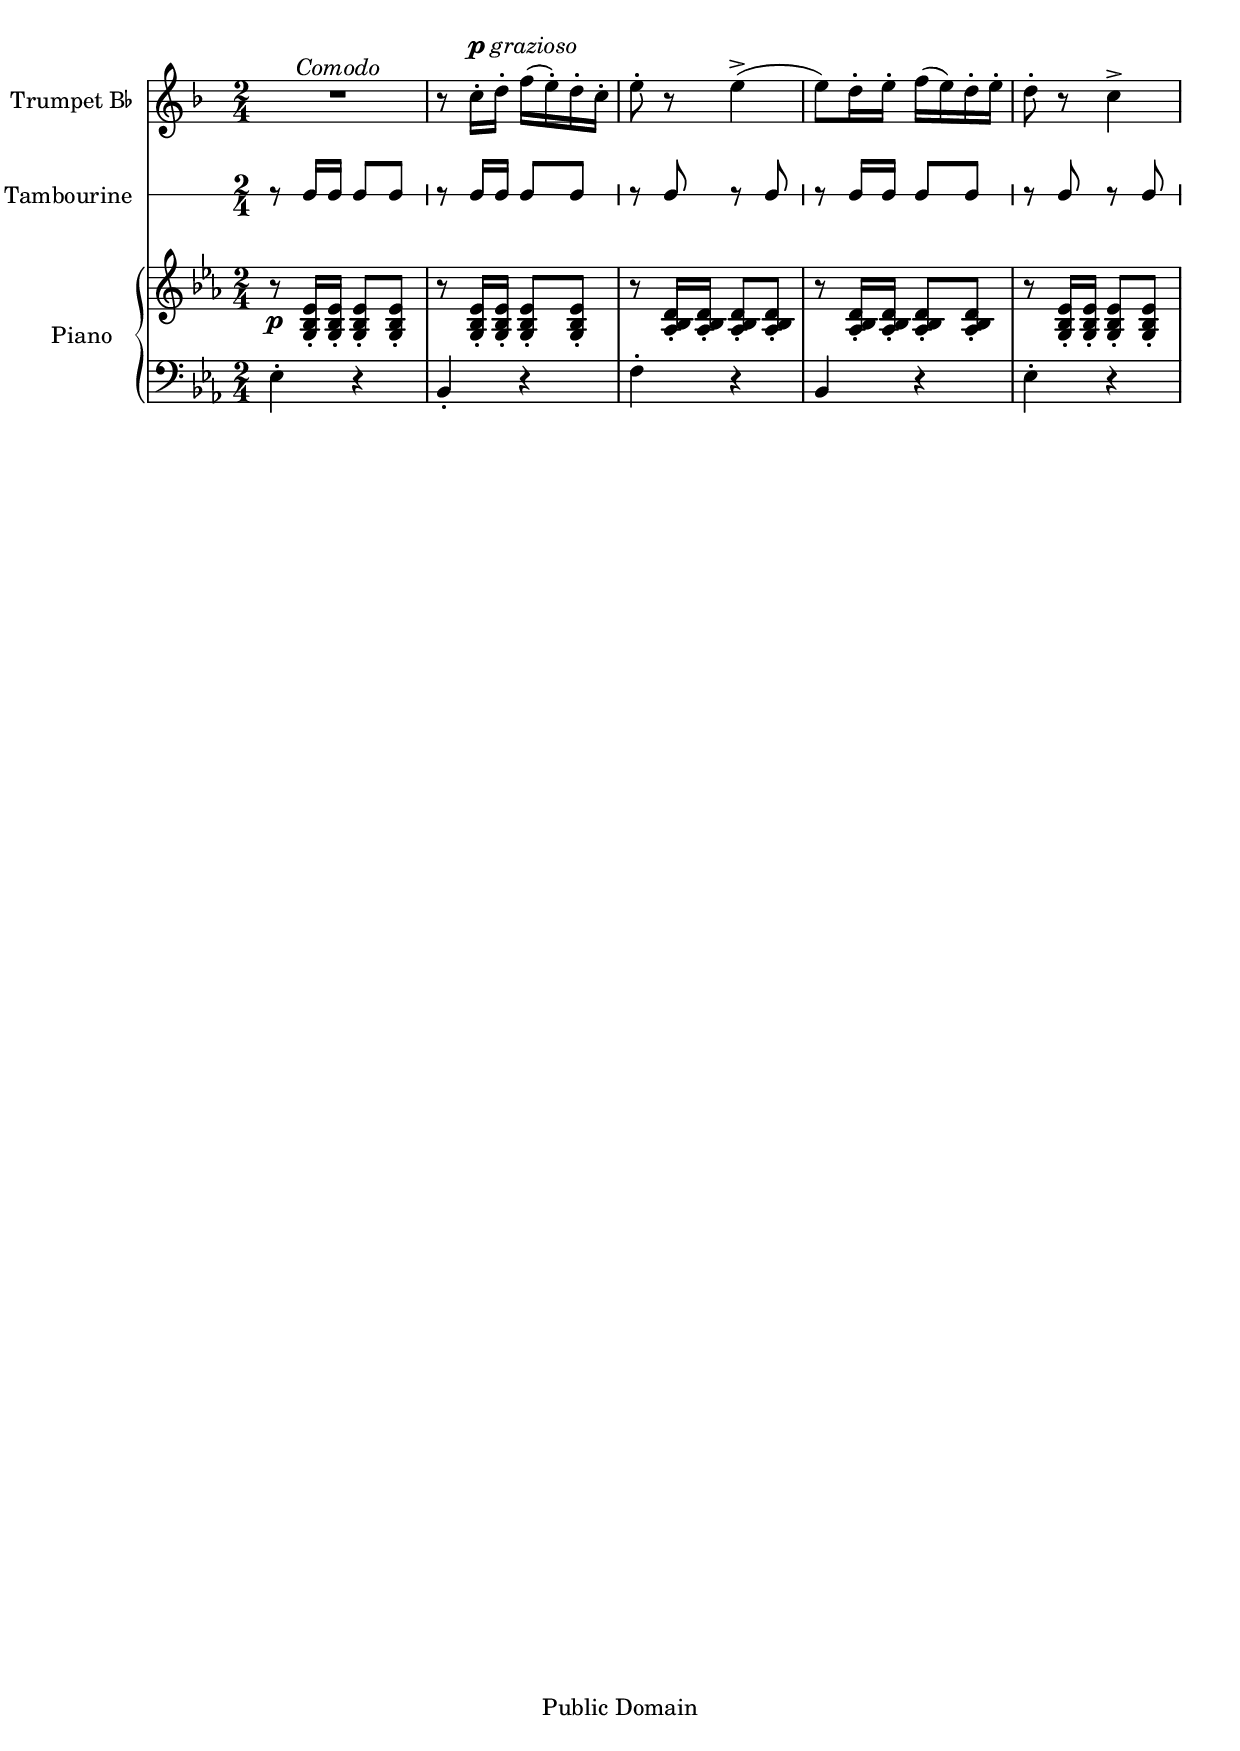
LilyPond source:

\version "2.17.6"
\include "catalan.ly"

\header {
  lsrtags = "headword"
  texidoc = ""
  doctitle = "headword"
}

\header {
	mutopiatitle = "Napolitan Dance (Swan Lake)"
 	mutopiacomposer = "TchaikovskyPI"
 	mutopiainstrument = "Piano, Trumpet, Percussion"
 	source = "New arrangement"
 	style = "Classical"
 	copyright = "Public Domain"
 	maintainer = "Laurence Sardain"
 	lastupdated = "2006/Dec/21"
%	title = "Le Lac des Cygnes"
%	subtitle = "Danse Napolitaine"
%	composer = "Piotr Ilitch Tchaïkovski"
%	arranger = "arr. Laurence Sardain"
%       footer = "Mutopia-2006/12/22-896"
}

trompette = \relative do'' {
  \clef treble
  \key mib \major
  \time 2/4
  R2^\markup { \italic Comodo } |
  r8 \once \override TextScript.padding = #2.0
  sib16-.^\markup {\dynamic p \italic grazioso} do-. mib( re)-. do-. sib-. |
  re8-. r8 re4->( |
  re8) do16-. re-. mib( re) do-. re-. |
  do8-. r8 sib4-> |
}

tambourin = \drummode {
  \time 2/4
  r8 tamb16 16 8 8 |
  r8 16 16 8 8 |
  r8 8 r8 8 |
  r8 16 16 8 8 |
  r8 8 r8 8 |
}

upper = \relative do' {
  \clef treble
  \key mib \major
  \time 2/4
  r8\p <sol sib mib>16-. <sol sib mib>-. <sol sib mib>8-. <sol sib mib>-. |
  r8 <sol sib mib>16-. <sol sib mib>-. <sol sib mib>8-. <sol sib mib>-. |
  r8 <lab sib re>16-. <lab sib re>-. <lab sib re>8-. <lab sib re>-. |
  r8 <lab sib re>16-. <lab sib re>-. <lab sib re>8-. <lab sib re>-. |
  r8 <sol sib mib>16-. <sol sib mib>-. <sol sib mib>8-. <sol sib mib>-. |
}

lower = \relative do {
  \clef bass
  \key mib \major
  \time 2/4
  mib4-. r4 |
  sib-. r |
  fa'-. r |
  sib, r |
  mib4-. r4 |
}


\score {
  <<
    \context Staff = "trumpet" <<
      \set Staff.instrumentName = \markup { "Trumpet" \concat{ B \teeny \raise #0.4 \flat } }
      \transpose sib do'
      \trompette
    >>
    \context RhythmicStaff = "tambourin" <<
      \set Staff.instrumentName = "Tambourine"
      \tambourin
    >>
    \context PianoStaff = "prima" <<
      \set PianoStaff.instrumentName = "Piano  "
      \context Staff = "uppera" \upper
      \context Staff = "lowera" \lower
    >>
  >>
  \layout { }
}
\score {
  <<
    \context Staff = "trumpet" {
      \set Staff.midiInstrument = "trumpet"
      \trompette
    }
    \context DrumStaff = "tambourin" {
      \tambourin
    }
    \context Staff = "piano" <<
      \upper
      \lower
    >>
  >>
  \midi {
    \tempo 4 = 72
  }
}
